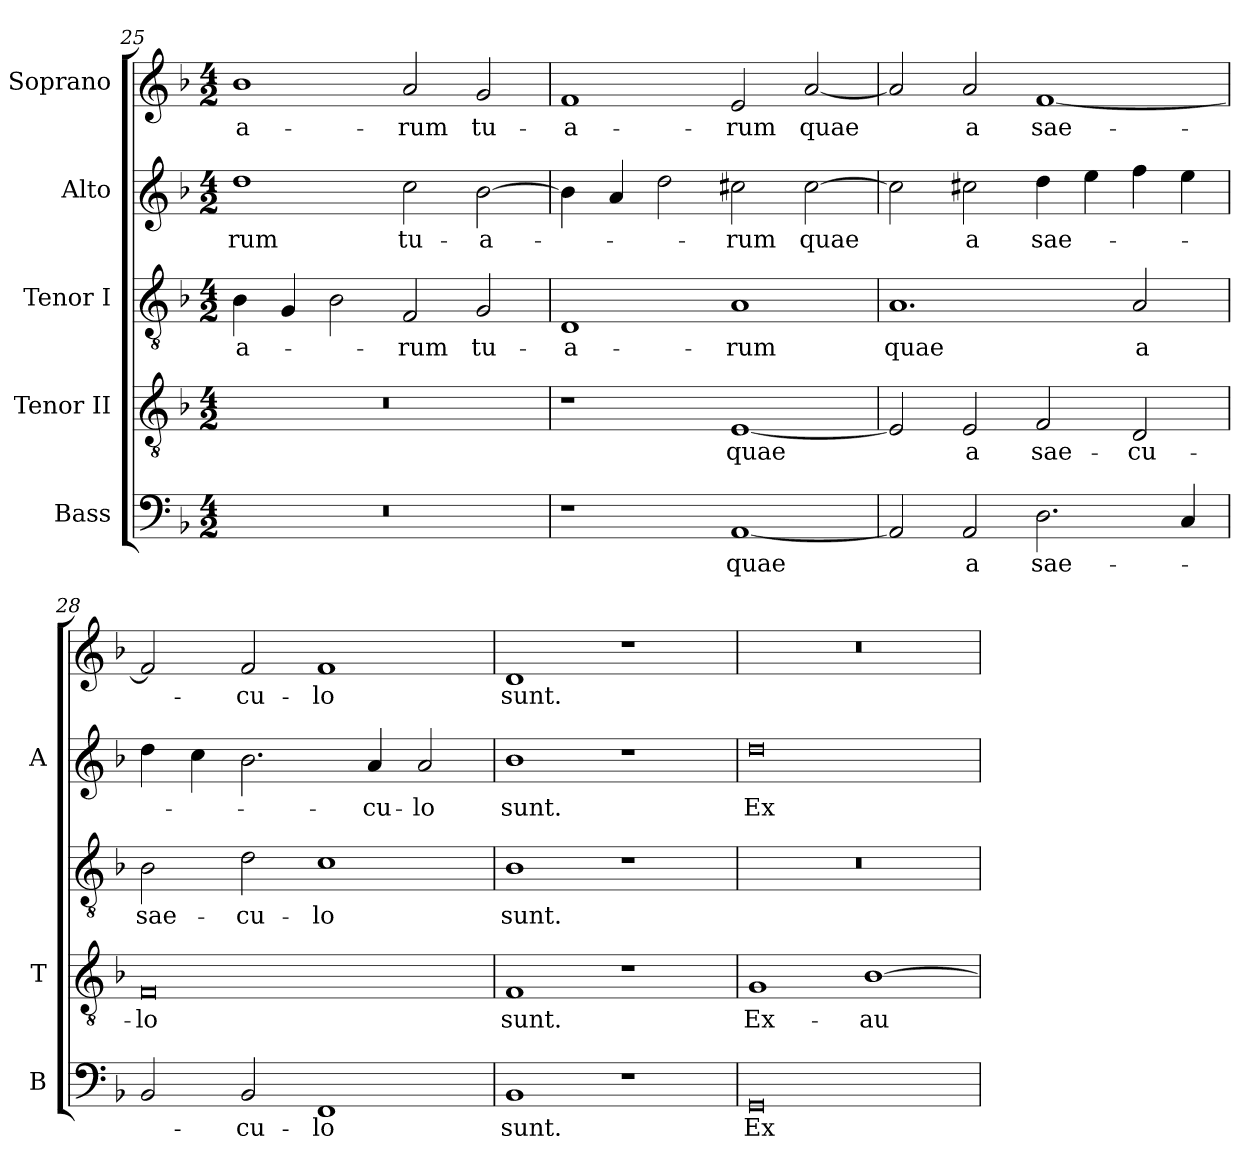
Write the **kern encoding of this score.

**kern	**text	**kern	**text	**kern	**text	**kern	**text	**kern	**text
*part5	*part5	*part4	*part4	*part3	*part3	*part2	*part2	*part1	*part1
*staff5	*staff5	*staff4	*staff4	*staff3	*staff3	*staff2	*staff2	*staff1	*staff1
*I"Bass	*	*I"Tenor II	*	*I"Tenor I	*	*I"Alto	*	*I"Soprano	*
*I'B	*	*I'T	*	*	*	*I'A	*	*	*
!!LO:LB:g=z
*clefF4	*	*clefGv2	*	*clefGv2	*	*clefG2	*	*clefG2	*
*k[b-]	*	*k[b-]	*	*k[b-]	*	*k[b-]	*	*k[b-]	*
*F:	*	*F:	*	*F:	*	*F:	*	*F:	*
*M4/2	*	*M4/2	*	*M4/2	*	*M4/2	*	*M4/2	*
=25	=25	=25	=25	=25	=25	=25	=25	=25	=25
!LO:N:vis=1	!	!LO:N:vis=1	!	!	!	!	!	!	!
!	!	!	!	!	!LO:LY:b:color=#000000	!	!	!	!
!	!	!	!	!	!	!	!LO:LY:b:color=#000000	!	!
!	!	!	!	!	!	!	!	!	!LO:LY:b:color=#000000
0r	.	0r	.	4B-i\	-a-	1ddi	-rum	1b-i	-a-
.	.	.	.	4Gi/	.	.	.	.	.
.	.	.	.	2B-i\	.	.	.	.	.
!	!	!	!	!	!LO:LY:b:color=#000000	!	!	!	!
!	!	!	!	!	!	!	!LO:LY:b:color=#000000	!	!
!	!	!	!	!	!	!	!	!	!LO:LY:b:color=#000000
.	.	.	.	2Fi/	-rum	2cci\	tu-	2ai/	-rum
!	!	!	!	!	!LO:LY:b:color=#000000	!	!	!	!
!	!	!	!	!	!	!	!LO:LY:b:color=#000000	!	!
!	!	!	!	!	!	!	!	!	!LO:LY:b:color=#000000
.	.	.	.	2Gi/	tu-	[>2b-i\	-a-	2gi/	tu-
=26	=26	=26	=26	=26	=26	=26	=26	=26	=26
!	!	!	!	!	!LO:LY:b:color=#000000	!	!	!	!
!	!	!	!	!	!	!	!	!	!LO:LY:b:color=#000000
1r	.	1r	.	1Di	-a-	4b-i\]	.	1fi	-a-
.	.	.	.	.	.	4ai/	.	.	.
.	.	.	.	.	.	2ddi\	.	.	.
!	!LO:LY:b:color=#000000	!	!	!	!	!	!	!	!
!	!	!	!LO:LY:b:color=#000000	!	!	!	!	!	!
!	!	!	!	!	!LO:LY:b:color=#000000	!	!	!	!
!	!	!	!	!	!	!	!LO:LY:b:color=#000000	!	!
!	!	!	!	!	!	!	!	!	!LO:LY:b:color=#000000
[<1AAi	quae	[<1Ei	quae	1Ai	-rum	2cc#Xi\	-rum	2ei/	-rum
!	!	!	!	!	!	!	!LO:LY:b:color=#000000	!	!
!	!	!	!	!	!	!	!	!	!LO:LY:b:color=#000000
.	.	.	.	.	.	[>2cc#i\	quae	[<2ai/	quae
=27	=27	=27	=27	=27	=27	=27	=27	=27	=27
!	!	!	!	!	!LO:LY:b:color=#000000	!	!	!	!
2AAi/]	.	2Ei/]	.	1.Ai	quae	2cc#i\]	.	2ai/]	.
!	!LO:LY:b:color=#000000	!	!	!	!	!	!	!	!
!	!	!	!LO:LY:b:color=#000000	!	!	!	!	!	!
!	!	!	!	!	!	!	!LO:LY:b:color=#000000	!	!
!	!	!	!	!	!	!	!	!	!LO:LY:b:color=#000000
2AAi/	a	2Ei/	a	.	.	2cc#Xi\	a	2ai/	a
!	!LO:LY:b:color=#000000	!	!	!	!	!	!	!	!
!	!	!	!LO:LY:b:color=#000000	!	!	!	!	!	!
!	!	!	!	!	!	!	!LO:LY:b:color=#000000	!	!
!	!	!	!	!	!	!	!	!	!LO:LY:b:color=#000000
2.Di\	sae-	2Fi/	sae-	.	.	4ddi\	sae-	[<1fi	sae-
.	.	.	.	.	.	4eei\	.	.	.
!	!	!	!LO:LY:b:color=#000000	!	!	!	!	!	!
!	!	!	!	!	!LO:LY:b:color=#000000	!	!	!	!
.	.	2Di/	-cu-	2Ai/	a	4ffi\	.	.	.
4Ci/	.	.	.	.	.	4eei\	.	.	.
=28	=28	=28	=28	=28	=28	=28	=28	=28	=28
!	!	!	!LO:LY:b:color=#000000	!	!	!	!	!	!
!	!	!	!	!	!LO:LY:b:color=#000000	!	!	!	!
2BB-i/	.	0Fi	-lo	2B-i\	sae-	4ddi\	.	2fi/]	.
.	.	.	.	.	.	4cci\	.	.	.
!	!LO:LY:b:color=#000000	!	!	!	!	!	!	!	!
!	!	!	!	!	!LO:LY:b:color=#000000	!	!	!	!
!	!	!	!	!	!	!	!	!	!LO:LY:b:color=#000000
2BB-i/	-cu-	.	.	2di\	-cu-	2.b-i\	.	2fi/	-cu-
!	!LO:LY:b:color=#000000	!	!	!	!	!	!	!	!
!	!	!	!	!	!LO:LY:b:color=#000000	!	!	!	!
!	!	!	!	!	!	!	!	!	!LO:LY:b:color=#000000
1FFi	-lo	.	.	1ci	-lo	.	.	1fi	-lo
!	!	!	!	!	!	!	!LO:LY:b:color=#000000	!	!
.	.	.	.	.	.	4ai/	-cu-	.	.
!	!	!	!	!	!	!	!LO:LY:b:color=#000000	!	!
.	.	.	.	.	.	2ai/	-lo	.	.
=29	=29	=29	=29	=29	=29	=29	=29	=29	=29
!	!LO:LY:b:color=#000000	!	!	!	!	!	!	!	!
!	!	!	!LO:LY:b:color=#000000	!	!	!	!	!	!
!	!	!	!	!	!LO:LY:b:color=#000000	!	!	!	!
!	!	!	!	!	!	!	!LO:LY:b:color=#000000	!	!
!	!	!	!	!	!	!	!	!	!LO:LY:b:color=#000000
1BB-i	sunt.	1Fi	sunt.	1B-i	sunt.	1b-i	sunt.	1di	sunt.
1r	.	1r	.	1r	.	1r	.	1r	.
!!LO:PB:g=z
=30	=30	=30	=30	=30	=30	=30	=30	=30	=30
!	!LO:LY:b:color=#000000	!	!	!	!	!	!	!	!
!	!	!	!LO:LY:b:color=#000000	!LO:N:vis=1	!	!	!	!	!
!	!	!	!	!	!	!	!LO:LY:b:color=#000000	!LO:N:vis=1	!
0GGi	Ex-	1Gi	Ex-	0r	.	0ddi	Ex-	0r	.
!	!	!	!LO:LY:b:color=#000000	!	!	!	!	!	!
.	.	[>1B-i	-au-	.	.	.	.	.	.
=	=	=	=	=	=	=	=	=	=
*-	*-	*-	*-	*-	*-	*-	*-	*-	*-
